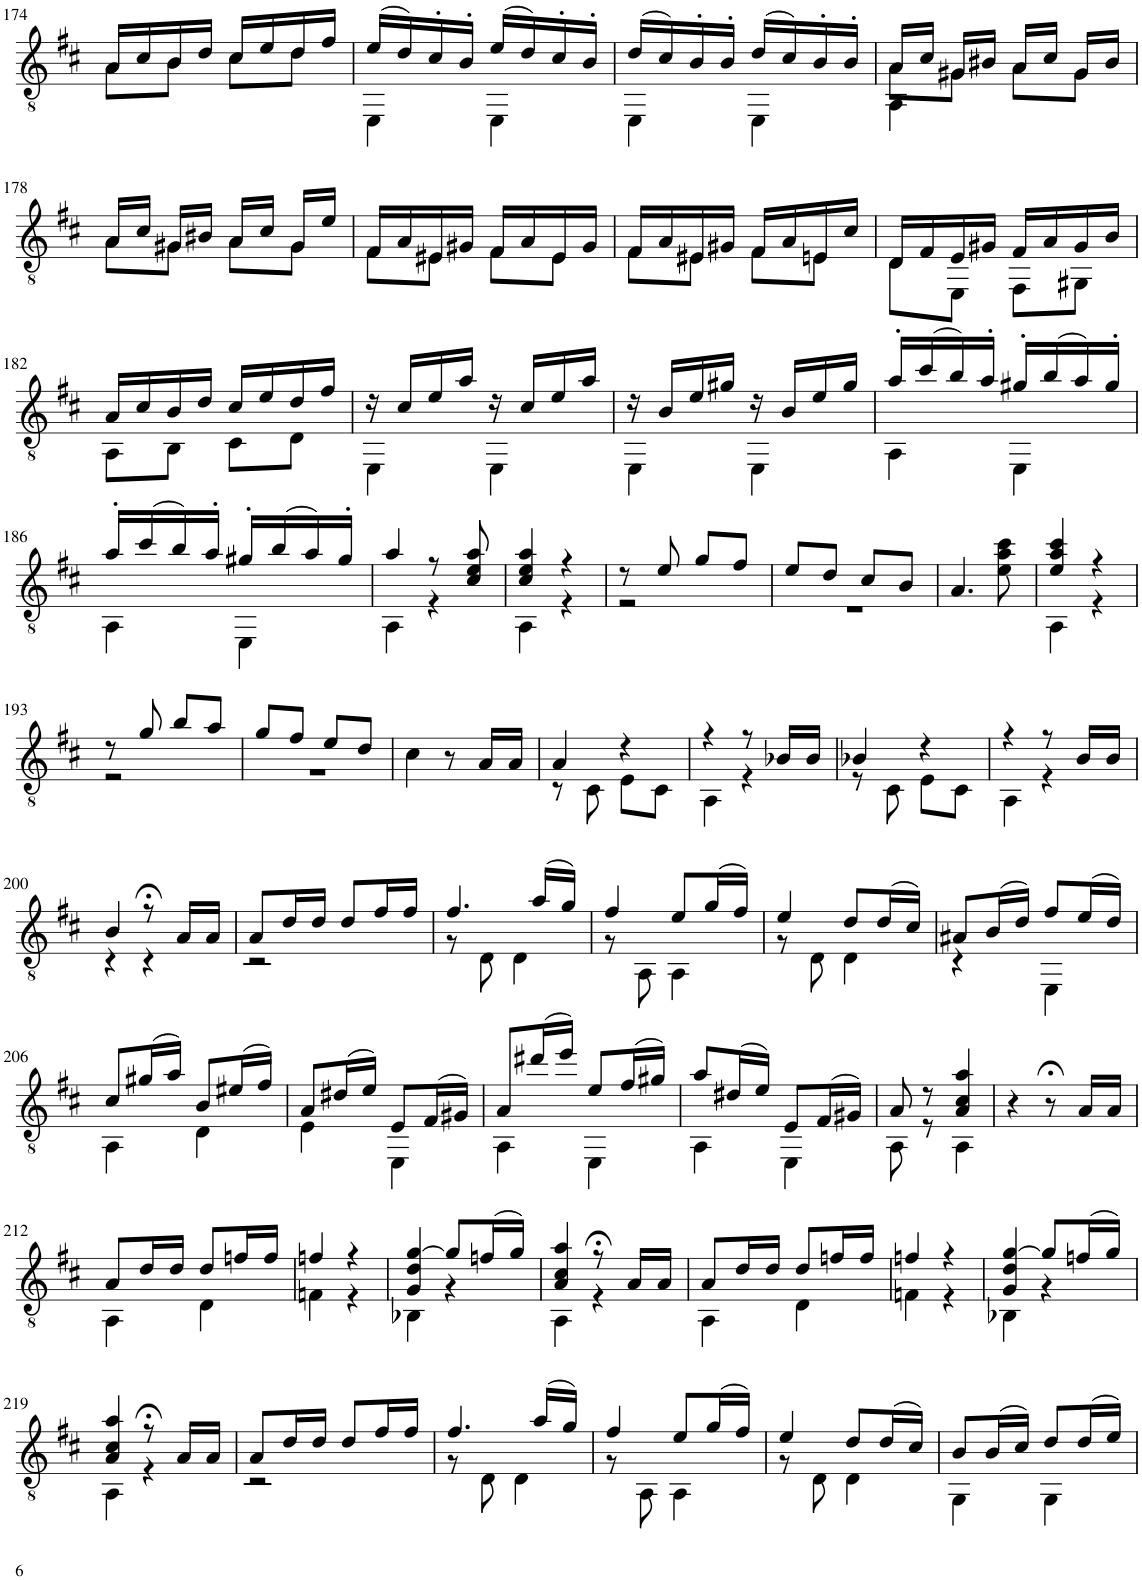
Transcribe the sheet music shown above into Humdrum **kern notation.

**kern
*part1
*staff1
*I"Guitar
!!LO:PB:g=z
*clefGv2
*k[f#c#]
*M2/4
=174
*^
16A/LL	8A\L
16c#/	.
16B/	8B\J
16d/JJ	.
16c#/LL	8c#\L
16e/	.
16d/	8d\J
16f#/JJ	.
=175	=175
(16e/LL	4EE\
16d/)	.
16c#'/	.
16B'/JJ	.
(16e/LL	4EE\
16d/)	.
16c#'/	.
16B'/JJ	.
=176	=176
(16d/LL	4EE\
16c#/)	.
16B'/	.
16B'/JJ	.
(16d/LL	4EE\
16c#/)	.
16B'/	.
16B'/JJ	.
=177	=177
*	*^
16A/LL	4AA\	8A\L
16c#/JJ	.	.
16G#X/LL	.	8G#\J
16B#X/JJ	.	.
16A/LL	4ryy	8A\L
16c#/JJ	.	.
16G#/LL	.	8G#\J
16B#/JJ	.	.
*	*v	*v
!!LO:LB:g=z
=178	=178
16A/LL	8A\L
16c#/JJ	.
16G#X/LL	8G#\J
16B#X/JJ	.
16A/LL	8A\L
16c#/JJ	.
16G#/LL	8G#\J
16e/JJ	.
=179	=179
16F#/LL	8F#\L
16A/	.
16E#X/	8E#\J
16G#X/JJ	.
16F#/LL	8F#\L
16A/	.
16E#/	8E#\J
16G#/JJ	.
=180	=180
16F#/LL	8F#\L
16A/	.
16E#X/	8E#\J
16G#X/JJ	.
16F#/LL	8F#\L
16A/	.
16En/	8E\J
16c#/JJ	.
=181	=181
16D/LL	8D\L
16F#/	.
16E/	8EE\J
16G#X/JJ	.
16F#/LL	8FF#\L
16A/	.
16G#/	8GG#X\J
16B/JJ	.
!!LO:LB:g=z	!!
=182	=182
16A/LL	8AA\L
16c#/	.
16B/	8BB\J
16d/JJ	.
16c#/LL	8C#\L
16e/	.
16d/	8D\J
16f#/JJ	.
=183	=183
16r	4EE\
16c#/LL	.
16e/	.
16a/JJ	.
16r	4EE\
16c#/LL	.
16e/	.
16a/JJ	.
=184	=184
16r	4EE\
16B/LL	.
16e/	.
16g#X/JJ	.
16r	4EE\
16B/LL	.
16e/	.
16g#/JJ	.
=185	=185
16a'/LL	4AA\
(16cc#/	.
16b/)	.
16a'/JJ	.
16g#X'/LL	4EE\
(16b/	.
16a/)	.
16g#'/JJ	.
!!LO:LB:g=z	!!
=186	=186
16a'/LL	4AA\
(16cc#/	.
16b/)	.
16a'/JJ	.
16g#X'/LL	4EE\
(16b/	.
16a/)	.
16g#'/JJ	.
=187	=187
4a/	4AA\
8r	4r
8c#/ 8e/ 8a/	.
=188	=188
4c#/ 4e/ 4a/	4AA\
4r	4r
=189	=189
8r	2r
8e/	.
8g/L	.
8f#/J	.
=190	=190
8e/L	2r
8d/J	.
8c#/L	.
8B/J	.
*v	*v
=191
4.A/
8e\ 8a\ 8cc#\
=192
*^
4e/ 4a/ 4cc#/	4AA\
4r	4r
!!LO:LB:g=z	!!
=193	=193
8r	2r
8g/	.
8b/L	.
8a/J	.
=194	=194
8g/L	2r
8f#/J	.
8e/L	.
8d/J	.
*v	*v
=195
4c#\
8r
16A/LL
16A/JJ
=196
*^
4A/	8r
.	8C#\
4r	8E\L
.	8C#\J
=197	=197
4r	4AA\
8r	4r
16B-X/LL	.
16B-/JJ	.
=198	=198
4B-X/	8r
.	8C#\
4r	8E\L
.	8C#\J
=199	=199
4r	4AA\
8r	4r
16B/LL	.
16B/JJ	.
!!LO:LB:g=z	!!
=200	=200
4B/	4r
8r;<	4r
16A/LL	.
16A/JJ	.
=201	=201
8A/L	2r
16d/L	.
16d/JJ	.
8d/L	.
16f#/L	.
16f#/JJ	.
=202	=202
4.f#/	8r
.	8D\
.	4D\
(16a/LL	.
16g/JJ)	.
=203	=203
4f#/	8r
.	8AA\
8e/L	4AA\
(16g/L	.
16f#/JJ)	.
=204	=204
4e/	8r
.	8D\
8d/L	4D\
(16d/L	.
16c#/JJ)	.
=205	=205
8A#X/L	4r
(16B/L	.
16d/JJ)	.
8f#/L	4EE\
(16e/L	.
16d/JJ)	.
!!LO:LB:g=z	!!
=206	=206
8c#/L	4AA\
(16g#X/L	.
16a/JJ)	.
8B/L	4D\
(16e#X/L	.
16f#/JJ)	.
=207	=207
8A/L	4E\
(16d#X/L	.
16e/JJ)	.
8E/L	4EE\
(16F#/L	.
16G#X/JJ)	.
=208	=208
8A/L	4AA\
(16dd#X/L	.
16ee/JJ)	.
8e/L	4EE\
(16f#/L	.
16g#X/JJ)	.
=209	=209
8a/L	4AA\
(16d#X/L	.
16e/JJ)	.
8E/L	4EE\
(16F#/L	.
16G#X/JJ)	.
=210	=210
8A/	8AA\
8r	8r
4A/ 4c#/ 4a/	4AA\
*v	*v
=211
4r
8r;<
16A/LL
16A/JJ
!!LO:LB:g=z
=212
*^
8A/L	4AA\
16d/L	.
16d/JJ	.
8d/L	4D\
16fn/L	.
16f/JJ	.
=213	=213
4fn/	4Fn\
4r	4r
=214	=214
4G/ 4d/ [4g/	4BB-X\
8g/L]	4r
(16fn/L	.
16g/JJ)	.
=215	=215
4A/ 4c#/ 4a/	4AA\
8r;<	4r
16A/LL	.
16A/JJ	.
=216	=216
8A/L	4AA\
16d/L	.
16d/JJ	.
8d/L	4D\
16fn/L	.
16f/JJ	.
=217	=217
4fn/	4Fn\
4r	4r
=218	=218
4G/ 4d/ [4g/	4BB-X\
8g/L]	4r
(16fn/L	.
16g/JJ)	.
!!LO:LB:g=z	!!
=219	=219
4A/ 4c#/ 4a/	4AA\
8r;<	4r
16A/LL	.
16A/JJ	.
=220	=220
8A/L	2r
16d/L	.
16d/JJ	.
8d/L	.
16f#/L	.
16f#/JJ	.
=221	=221
4.f#/	8r
.	8D\
.	4D\
(16a/LL	.
16g/JJ)	.
=222	=222
4f#/	8r
.	8AA\
8e/L	4AA\
(16g/L	.
16f#/JJ)	.
=223	=223
4e/	8r
.	8D\
8d/L	4D\
(16d/L	.
16c#/JJ)	.
=224	=224
8B/L	4GG\
(16B/L	.
16c#/JJ)	.
8d/L	4GG\
(16d/L	.
16e/JJ)	.
*v	*v
=
*-
